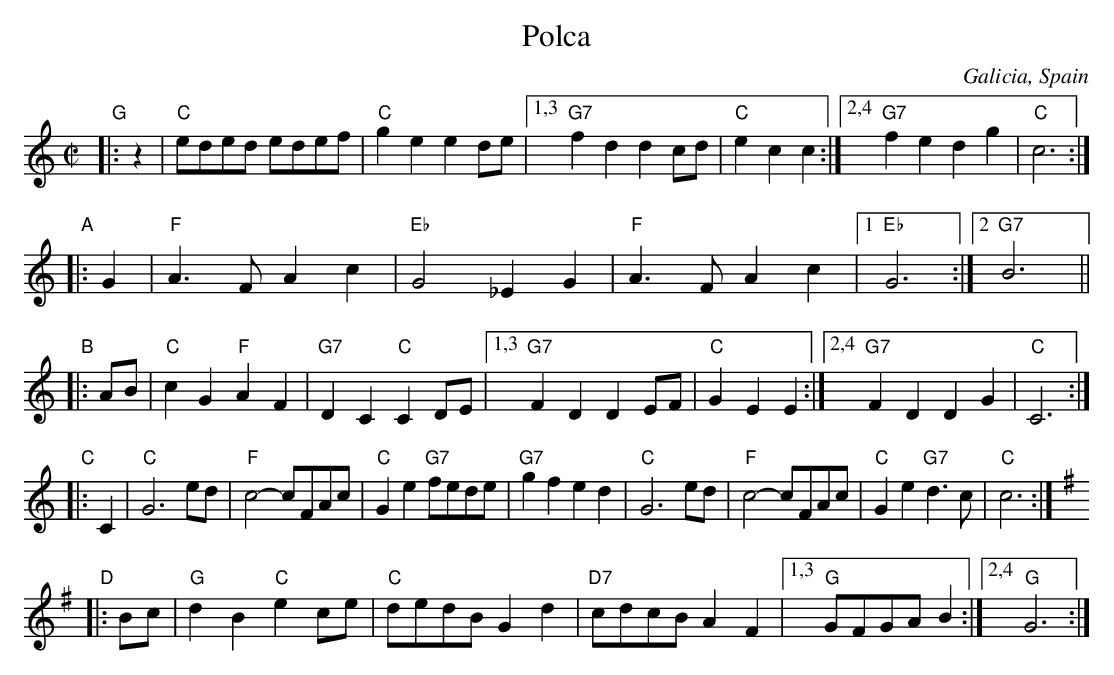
X:1
T: Polca
O: Galicia, Spain
M: C|
L: 1/8
K: C
"G"\
|: z2 \
| "C"eded edef | "C"g2e2 e2de |1,3 "G7"f2d2 d2cd | "C"e2c2 c2 :|2,4 "G7"f2e2 d2g2 | "C"c6 :|
"A"\
|: G2 | "F"A3F A2c2 | "Eb"G4 _E2G2 | "F"A3F A2c2 |1 "Eb"G6 :|2 "G7"B6 ||
"B"\
|: AB | "C"c2G2 "F"A2F2 | "G7"D2C2 "C"C2DE |1,3 "G7"F2D2 D2EF | "C"G2E2 E2 :|2,4 "G7"F2D2 D2G2 | "C"C6 :|
"C"\
|: C2 \
| "C"G6 ed | "F"c4- cFAc | "C"G2e2 "G7"fede | "G7"g2f2 e2d2 \
| "C"G6 ed | "F"c4- cFAc | "C"G2e2 "G7"d3c | "C"c6 :|
K: G
"D"\
|: Bc | "G"d2B2 "C"e2ce | "C"dedB G2d2 | "D7"cdcB A2F2 |1,3 "G"GFGA B2 :|2,4 "G"G6 :|
